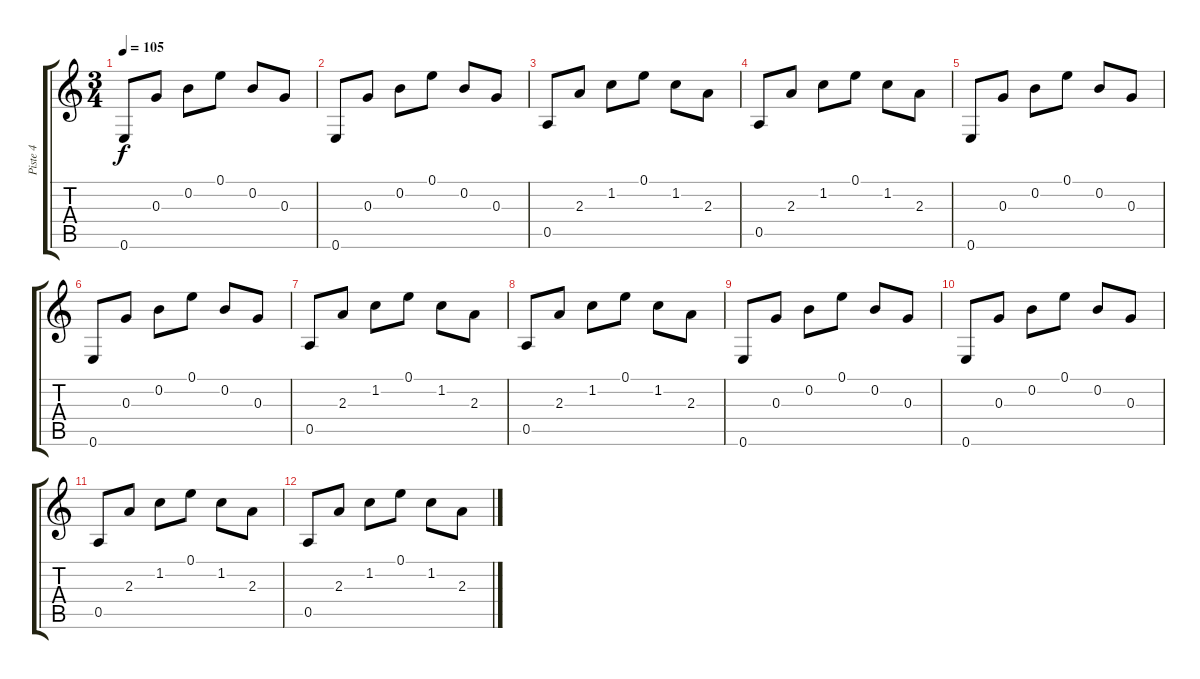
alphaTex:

\track ("Piste 4" "Piste 4") {instrument electricguitarjazz}
\staff {score tabs}
\tuning (E4 B3 G3 D3 A2 E2) {hide}
\ts (3 4)
\tempo 105
\clef g2
\ks c
0.6.8{dy f} 0.3.8 0.2.8 0.1.8 0.2.8 0.3.8 |
0.6.8 0.3.8 0.2.8 0.1.8 0.2.8 0.3.8 |
0.5.8 2.3.8 1.2.8 0.1.8 1.2.8 2.3.8 |
0.5.8 2.3.8 1.2.8 0.1.8 1.2.8 2.3.8 |
0.6.8 0.3.8 0.2.8 0.1.8 0.2.8 0.3.8 |
0.6.8 0.3.8 0.2.8 0.1.8 0.2.8 0.3.8 |
0.5.8 2.3.8 1.2.8 0.1.8 1.2.8 2.3.8 |
0.5.8 2.3.8 1.2.8 0.1.8 1.2.8 2.3.8 |
0.6.8 0.3.8 0.2.8 0.1.8 0.2.8 0.3.8 |
0.6.8 0.3.8 0.2.8 0.1.8 0.2.8 0.3.8 |
0.5.8 2.3.8 1.2.8 0.1.8 1.2.8 2.3.8 |
0.5.8 2.3.8 1.2.8 0.1.8 1.2.8 2.3.8
